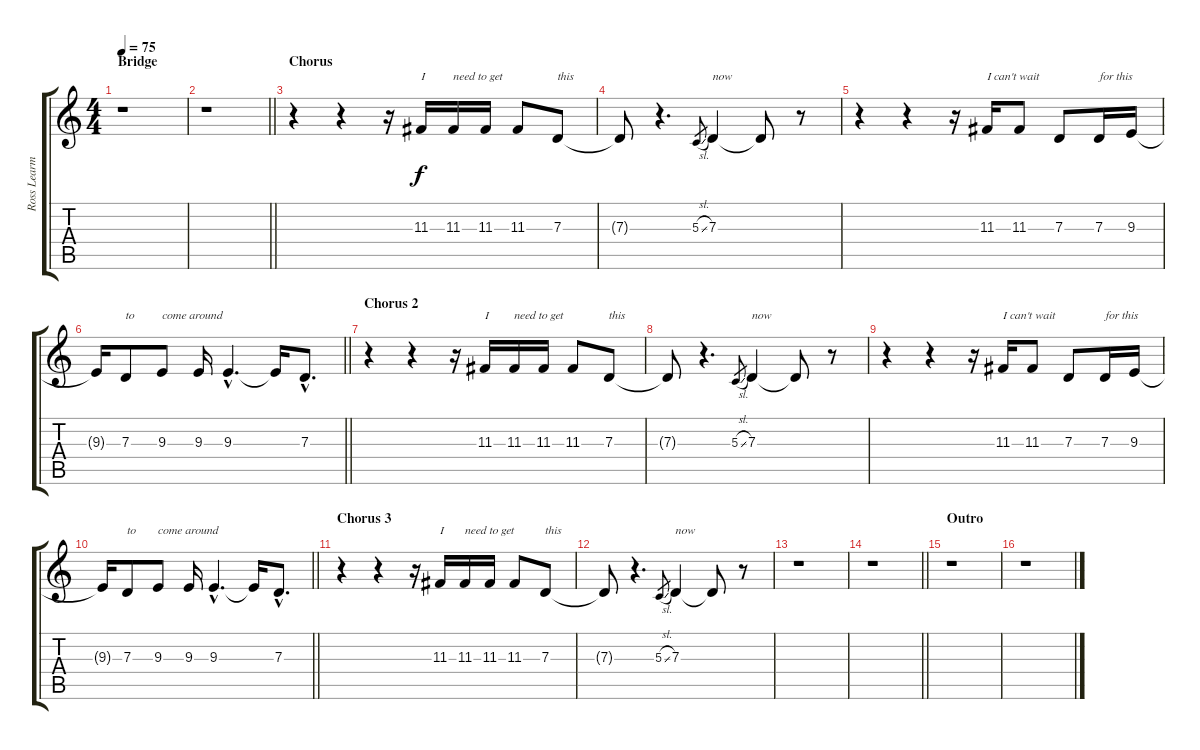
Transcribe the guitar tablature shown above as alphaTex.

\track ("Ross Learmonth (Backing Vocals)" "Ross Learm") {instrument harmonica}
\staff {score tabs}
\tuning (E4 B3 G3 D3 A2 E2) {hide}
\ts (4 4)
\section ("" "Bridge")
\tempo 75
\clef g2
\ks c
r.1{dy f} |
\barLineRight lightlight
r.1 |
\section ("" "Chorus")
r.4{instrument sopranosax} r.4 r.16 11.3.16{txt "I"} 11.3.16{txt "need to get"} 11.3.16 11.3.8 7.3.8{txt "this"} |
7.3{t}.8 r.4{d} 5.3{sl}.8{gr} 7.3.4{txt "now"} 7.3{t}.8 r.8 |
r.4 r.4 r.16 11.3.16{txt "I can't wait"} 11.3.8 7.3.8 7.3.16{txt "for this"} 9.3.16 |
\barLineRight lightlight
9.3{t}.16 7.3.8{txt "to"} 9.3.8{txt "come around"} 9.3.16 9.3{hac}.4{d} 9.3{t}.16 7.3{hac}.8{d} |
\section ("" "Chorus 2")
r.4 r.4 r.16 11.3.16{txt "I"} 11.3.16{txt "need to get"} 11.3.16 11.3.8 7.3.8{txt "this"} |
7.3{t}.8 r.4{d} 5.3{sl}.8{gr} 7.3.4{txt "now"} 7.3{t}.8 r.8 |
r.4 r.4 r.16 11.3.16{txt "I can't wait"} 11.3.8 7.3.8 7.3.16{txt "for this"} 9.3.16 |
\barLineRight lightlight
9.3{t}.16 7.3.8{txt "to"} 9.3.8{txt "come around"} 9.3.16 9.3{hac}.4{d} 9.3{t}.16 7.3{hac}.8{d} |
\section ("" "Chorus 3")
r.4 r.4 r.16 11.3.16{txt "I"} 11.3.16{txt "need to get"} 11.3.16 11.3.8 7.3.8{txt "this"} |
7.3{t}.8 r.4{d} 5.3{sl}.8{gr} 7.3.4{txt "now"} 7.3{t}.8 r.8 |
r.1 |
\barLineRight lightlight
r.1 |
\section ("" "Outro")
r.1 |
r.1
